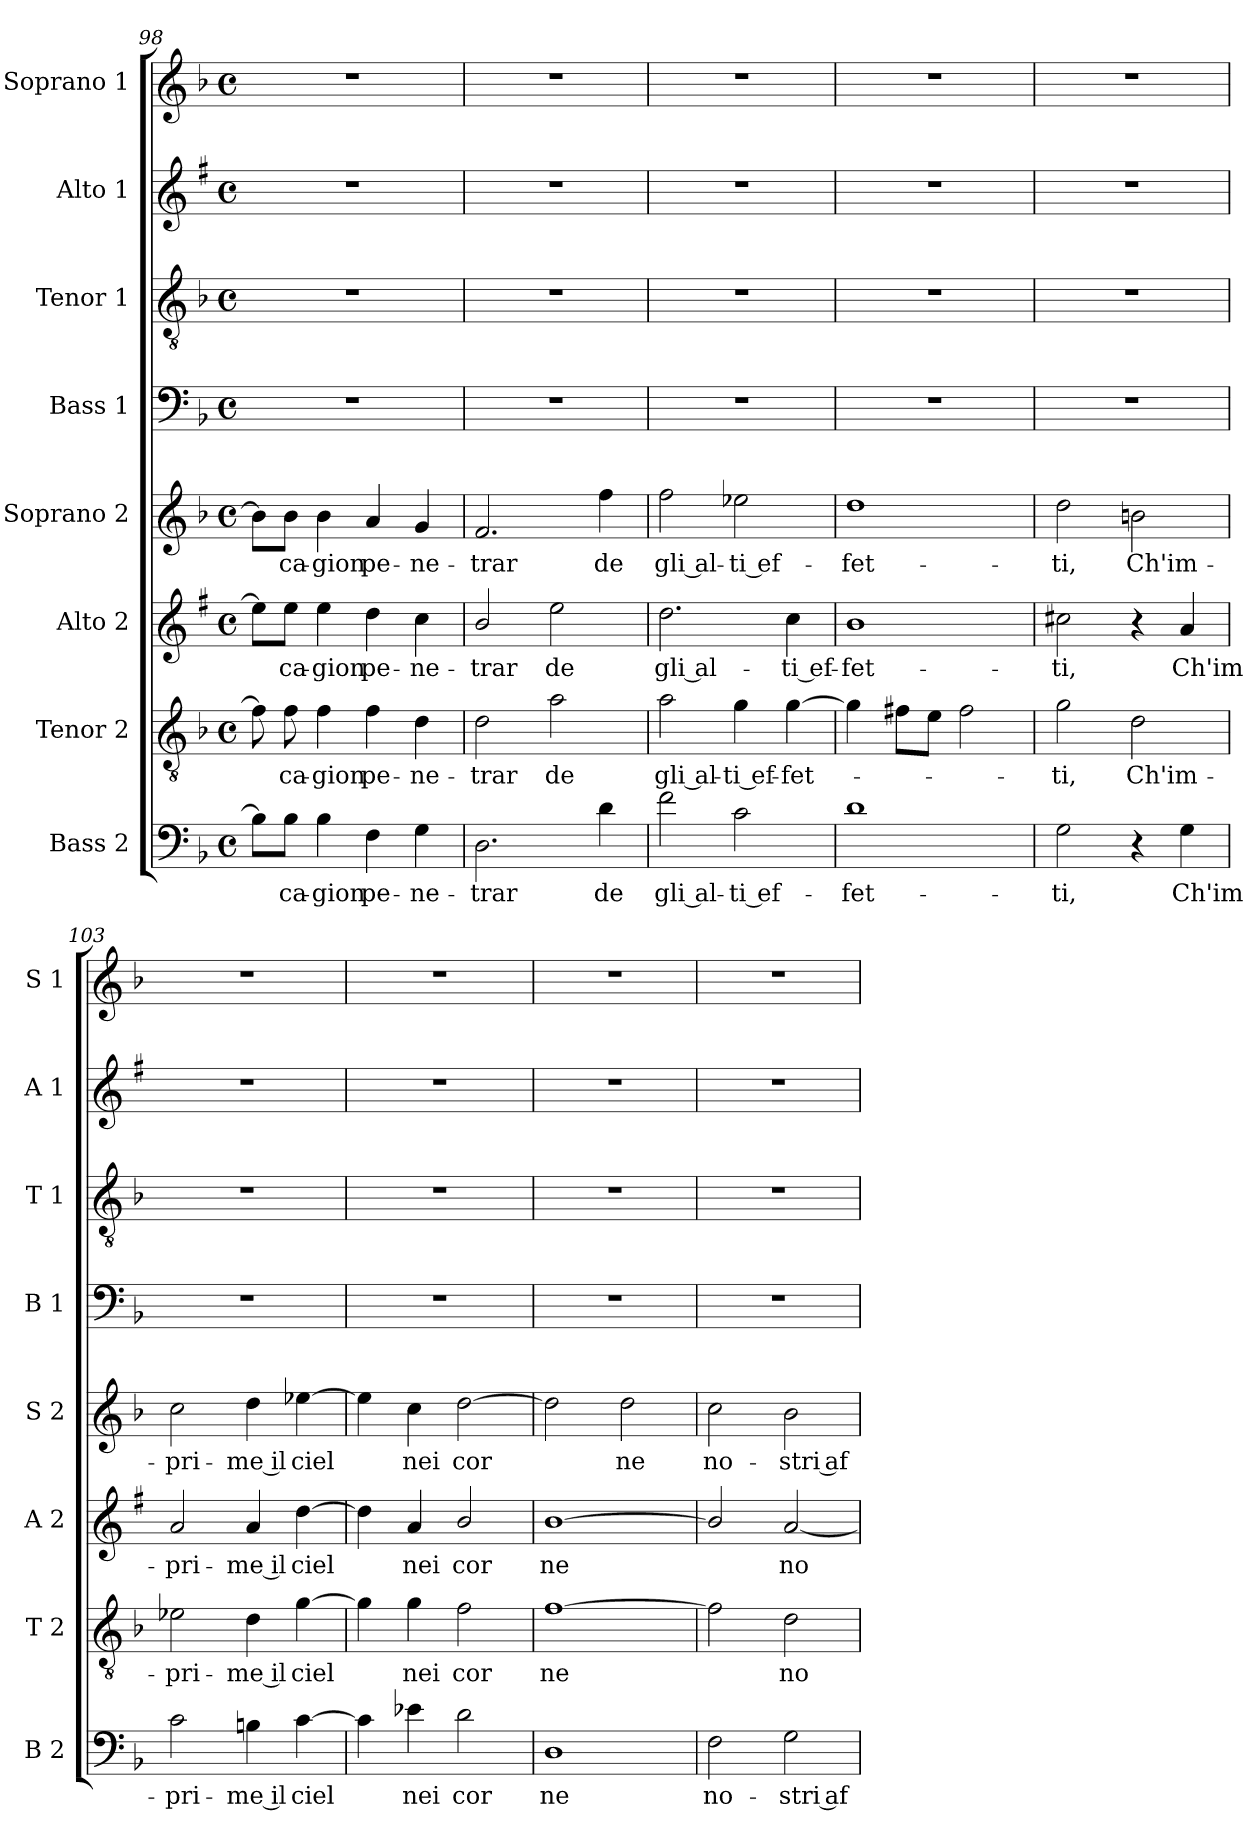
**kern	**text	**kern	**text	**kern	**text	**kern	**text	**kern	**kern	**kern	**kern
*part8	*part8	*part7	*part7	*part6	*part6	*part5	*part5	*part4	*part3	*part2	*part1
*staff8	*staff8	*staff7	*staff7	*staff6	*staff6	*staff5	*staff5	*staff4	*staff3	*staff2	*staff1
*I"Bass 2	*	*I"Tenor 2	*	*I"Alto 2	*	*I"Soprano 2	*	*I"Bass 1	*I"Tenor 1	*I"Alto 1	*I"Soprano 1
*I'B 2	*	*I'T 2	*	*I'A 2	*	*I'S 2	*	*I'B 1	*I'T 1	*I'A 1	*I'S 1
*clefF4	*	*clefGv2	*	*clefG2	*	*clefG2	*	*clefF4	*clefGv2	*clefG2	*clefG2
*	*	*	*	*ITrd1c2	*	*	*	*	*	*ITrd1c2	*
*k[b-]	*	*k[b-]	*	*k[b-]	*	*k[b-]	*	*k[b-]	*k[b-]	*k[b-]	*k[b-]
*F:	*	*F:	*	*F:	*	*F:	*	*F:	*F:	*F:	*F:
*M4/4	*	*M4/4	*	*M4/4	*	*M4/4	*	*M4/4	*M4/4	*M4/4	*M4/4
*met(c)	*	*met(c)	*	*met(c)	*	*met(c)	*	*met(c)	*met(c)	*met(c)	*met(c)
=98	=98	=98	=98	=98	=98	=98	=98	=98	=98	=98	=98
8B-\L]	.	8f\]	.	8dd\L]	.	8b-\L]	.	1r	1r	1r	1r
!	!LO:LY:b	!	!LO:LY:b	!	!LO:LY:b	!	!LO:LY:b	!	!	!	!
8B-\J	ca-	8f\	ca-	8dd\J	ca-	8b-\J	ca-	.	.	.	.
!	!LO:LY:b	!	!LO:LY:b	!	!LO:LY:b	!	!LO:LY:b	!	!	!	!
4B-\	-gion	4f\	-gion	4dd\	-gion	4b-\	-gion	.	.	.	.
!	!LO:LY:b	!	!LO:LY:b	!	!LO:LY:b	!	!LO:LY:b	!	!	!	!
4F\	pe-	4f\	pe-	4cc\	pe-	4a/	pe-	.	.	.	.
!	!LO:LY:b	!	!LO:LY:b	!	!LO:LY:b	!	!LO:LY:b	!	!	!	!
4G\	-ne-	4d\	-ne-	4b-\	-ne-	4g/	-ne-	.	.	.	.
=99	=99	=99	=99	=99	=99	=99	=99	=99	=99	=99	=99
!	!LO:LY:b	!	!LO:LY:b	!	!LO:LY:b	!	!LO:LY:b	!	!	!	!
2.D\	-trar	2d\	-trar	2a/	-trar	2.f/	-trar	1r	1r	1r	1r
!	!	!	!LO:LY:b	!	!LO:LY:b	!	!	!	!	!	!
.	.	2a\	de	2dd\	de	.	.	.	.	.	.
!	!LO:LY:b	!	!	!	!	!	!LO:LY:b	!	!	!	!
4d\	de	.	.	.	.	4ff\	de	.	.	.	.
=100	=100	=100	=100	=100	=100	=100	=100	=100	=100	=100	=100
!	!LO:LY:b	!	!LO:LY:b	!	!LO:LY:b	!	!LO:LY:b	!	!	!	!
2f\	gli al-	2a\	gli al-	2.cc\	gli al-	2ff\	gli al-	1r	1r	1r	1r
!	!LO:LY:b	!	!LO:LY:b	!	!	!	!LO:LY:b	!	!	!	!
2c\	-ti ef-	4g\	-ti ef-	.	.	2ee-X\	-ti ef-	.	.	.	.
!	!	!	!LO:LY:b	!	!LO:LY:b	!	!	!	!	!	!
.	.	[4g\	-fet-	4b-\	-ti ef-	.	.	.	.	.	.
=101	=101	=101	=101	=101	=101	=101	=101	=101	=101	=101	=101
!	!LO:LY:b	!	!	!	!LO:LY:b	!	!LO:LY:b	!	!	!	!
1d	-fet-	4g\]	.	1a	-fet-	1dd	-fet-	1r	1r	1r	1r
.	.	8f#X\L	.	.	.	.	.	.	.	.	.
.	.	8e\J	.	.	.	.	.	.	.	.	.
.	.	2f#\	.	.	.	.	.	.	.	.	.
=102	=102	=102	=102	=102	=102	=102	=102	=102	=102	=102	=102
!	!LO:LY:b	!	!LO:LY:b	!	!LO:LY:b	!	!LO:LY:b	!	!	!	!
2G\	-ti,	2g\	-ti,	2bn\	-ti,	2dd\	-ti,	1r	1r	1r	1r
!	!	!	!LO:LY:b	!	!	!	!LO:LY:b	!	!	!	!
4r	.	2d\	Ch'im-	4r	.	2bn\	Ch'im-	.	.	.	.
!	!LO:LY:b	!	!	!	!LO:LY:b	!	!	!	!	!	!
4G\	Ch'im-	.	.	4g/	Ch'im-	.	.	.	.	.	.
=103	=103	=103	=103	=103	=103	=103	=103	=103	=103	=103	=103
!	!LO:LY:b	!	!LO:LY:b	!	!LO:LY:b	!	!LO:LY:b	!	!	!	!
2c\	-pri-	2e-X\	-pri-	2g/	-pri-	2cc\	-pri-	1r	1r	1r	1r
!	!LO:LY:b	!	!LO:LY:b	!	!LO:LY:b	!	!LO:LY:b	!	!	!	!
4Bn\	-me il	4d\	-me il	4g/	-me il	4dd\	-me il	.	.	.	.
!	!LO:LY:b	!	!LO:LY:b	!	!LO:LY:b	!	!LO:LY:b	!	!	!	!
[4c\	ciel	[4g\	ciel	[4cc\	ciel	[4ee-X\	ciel	.	.	.	.
!!LO:LB:g=z
=104	=104	=104	=104	=104	=104	=104	=104	=104	=104	=104	=104
4c\]	.	4g\]	.	4cc\]	.	4ee-\]	.	1r	1r	1r	1r
!	!LO:LY:b	!	!LO:LY:b	!	!LO:LY:b	!	!LO:LY:b	!	!	!	!
4e-X\	nei	4g\	nei	4g/	nei	4cc\	nei	.	.	.	.
!	!LO:LY:b	!	!LO:LY:b	!	!LO:LY:b	!	!LO:LY:b	!	!	!	!
2d\	cor	2f\	cor	2a/	cor	[2dd\	cor	.	.	.	.
=105	=105	=105	=105	=105	=105	=105	=105	=105	=105	=105	=105
!	!LO:LY:b	!	!LO:LY:b	!	!LO:LY:b	!	!	!	!	!	!
1D	ne	[1f	ne	[1a	ne	2dd\]	.	1r	1r	1r	1r
!	!	!	!	!	!	!	!LO:LY:b	!	!	!	!
.	.	.	.	.	.	2dd\	ne	.	.	.	.
=106	=106	=106	=106	=106	=106	=106	=106	=106	=106	=106	=106
!	!LO:LY:b	!	!	!	!	!	!LO:LY:b	!	!	!	!
2F\	no-	2f\]	.	2a/]	.	2cc\	no-	1r	1r	1r	1r
!	!LO:LY:b	!	!LO:LY:b	!	!LO:LY:b	!	!LO:LY:b	!	!	!	!
2G\	-stri af-	2d\	no-	[2g/	no-	2b-\	-stri af-	.	.	.	.
=	=	=	=	=	=	=	=	=	=	=	=
*-	*-	*-	*-	*-	*-	*-	*-	*-	*-	*-	*-
